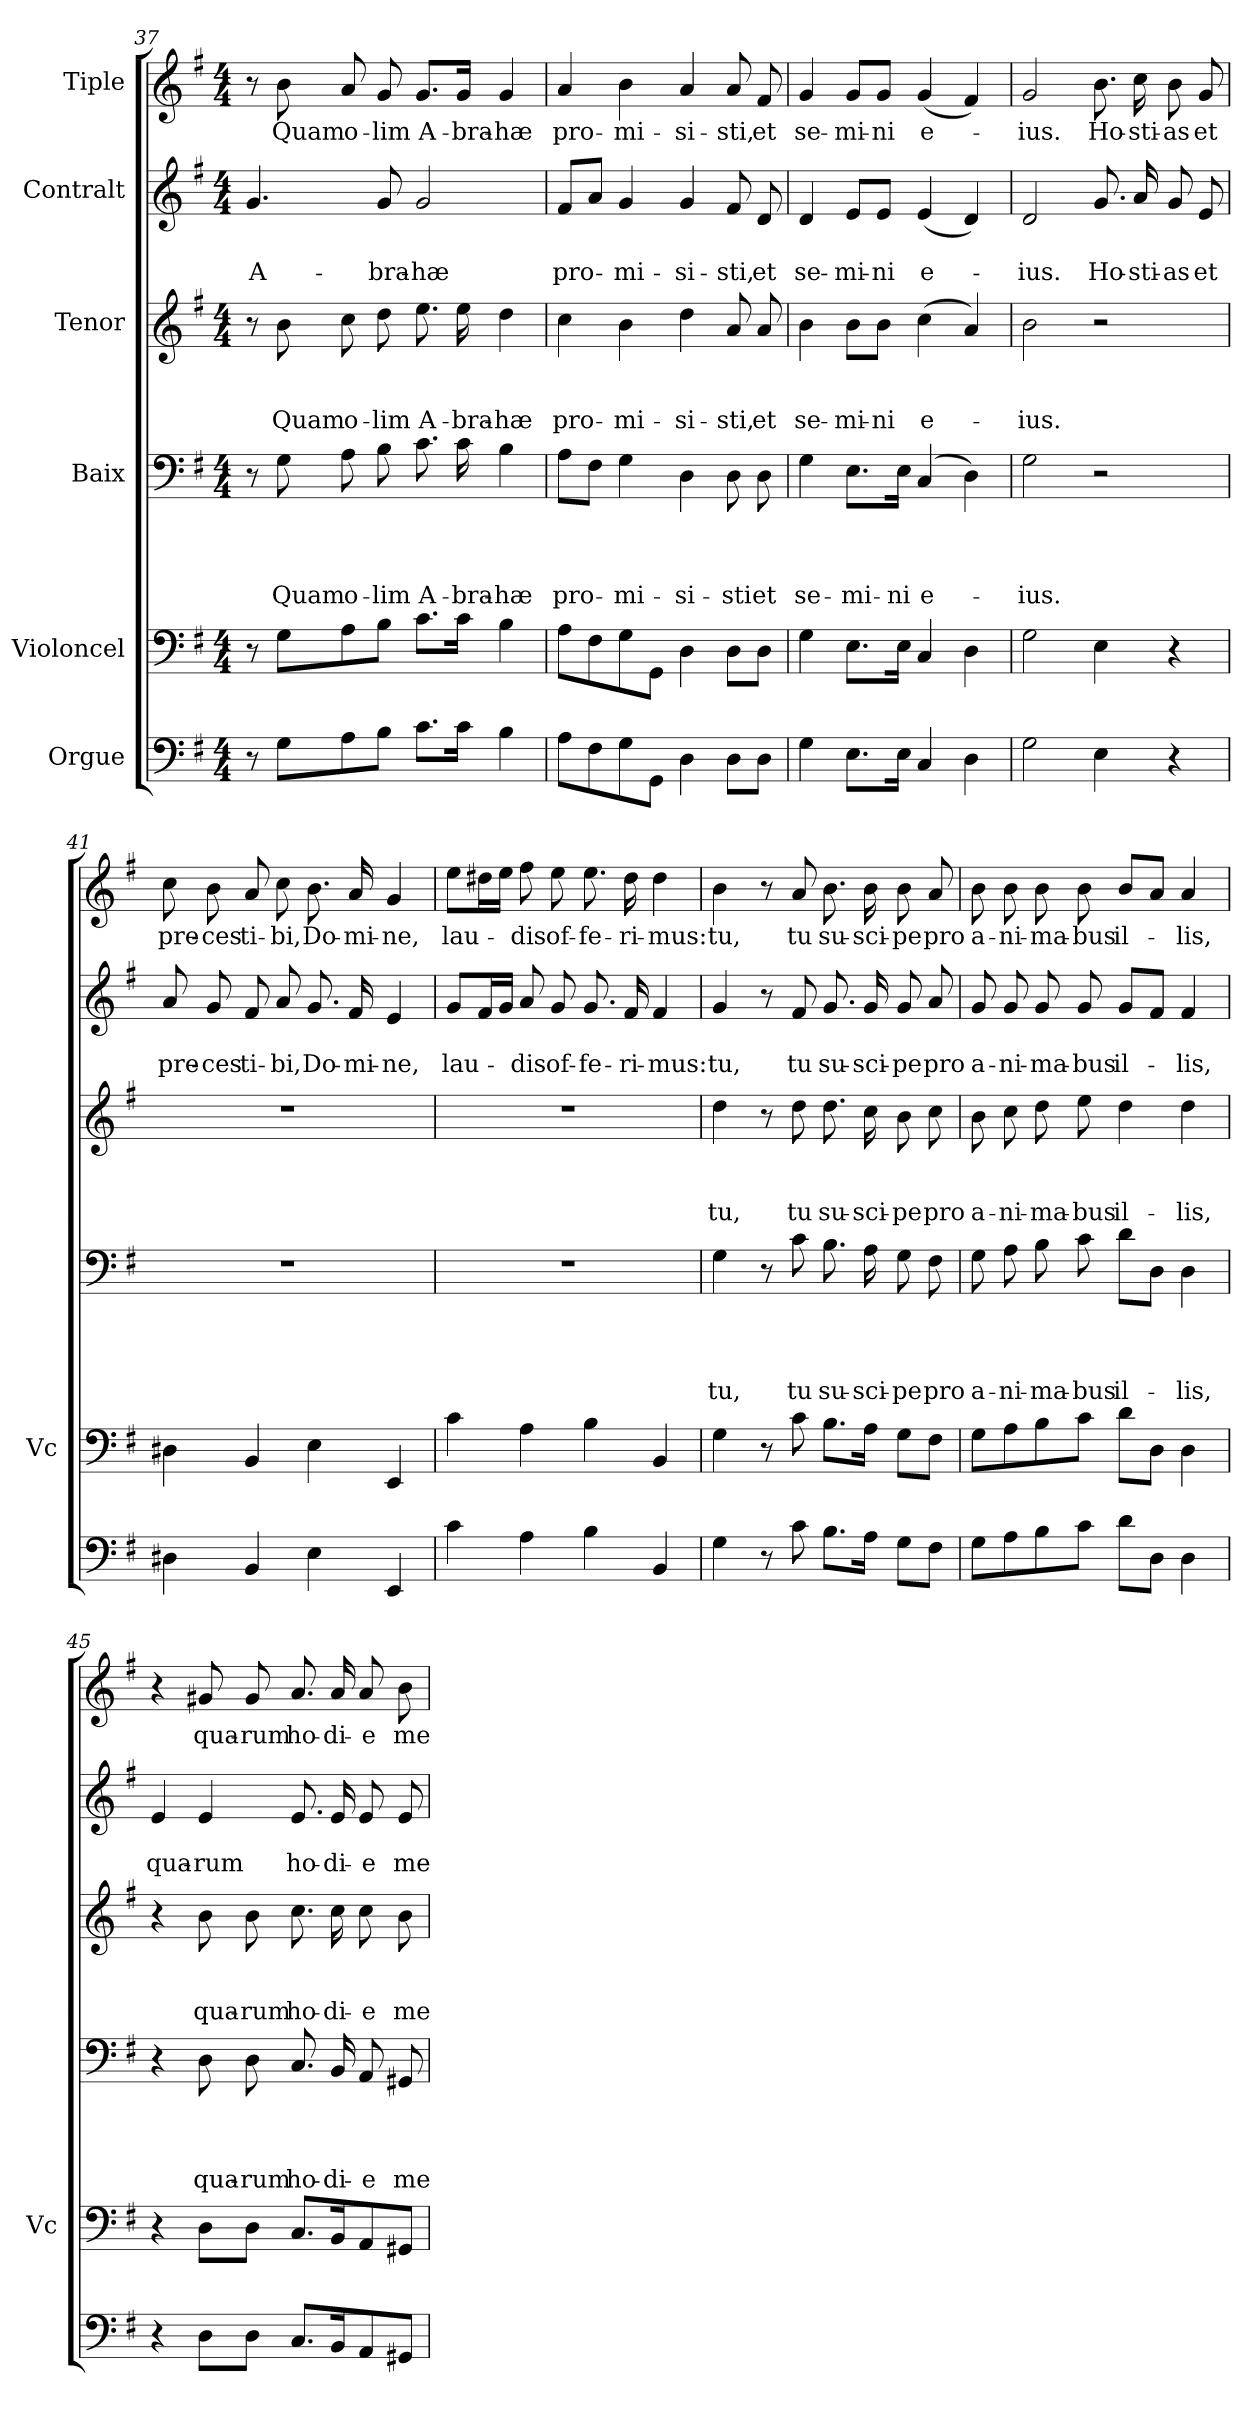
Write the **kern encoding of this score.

**kern	**kern	**kern	**text	**text	**text	**text	**kern	**text	**text	**text	**kern	**text	**text	**kern	**text
*part6	*part5	*part4	*part4	*part4	*part4	*part4	*part3	*part3	*part3	*part3	*part2	*part2	*part2	*part1	*part1
*staff6	*staff5	*staff4	*staff4	*staff4	*staff4	*staff4	*staff3	*staff3	*staff3	*staff3	*staff2	*staff2	*staff2	*staff1	*staff1
*I"Orgue	*I"Violoncel	*I"Baix	*	*	*	*	*I"Tenor	*	*	*	*I"Contralt	*	*	*I"Tiple	*
*	*I'Vc	*	*	*	*	*	*	*	*	*	*	*	*	*	*
*clefF4	*clefF4	*clefF4	*	*	*	*	*clefG2	*	*	*	*clefG2	*	*	*clefG2	*
*k[f#]	*k[f#]	*k[f#]	*	*	*	*	*k[f#]	*	*	*	*k[f#]	*	*	*k[f#]	*
*G:	*G:	*G:	*	*	*	*	*G:	*	*	*	*G:	*	*	*G:	*
*M4/4	*M4/4	*M4/4	*	*	*	*	*M4/4	*	*	*	*M4/4	*	*	*M4/4	*
=37	=37	=37	=37	=37	=37	=37	=37	=37	=37	=37	=37	=37	=37	=37	=37
!	!	!	!	!	!	!	!	!	!	!	!	!	!LO:LY:b	!	!
8r	8r	8r	.	.	.	.	8r	.	.	.	4.g/	.	A-	8r	.
!	!	!	!	!	!	!LO:LY:b	!	!	!	!LO:LY:b	!	!	!	!	!LO:LY:b
8G\L	8G\L	8G\	.	.	.	Quam	8b\	.	.	Quam	.	.	.	8b\	Quam
!	!	!	!	!	!	!LO:LY:b	!	!	!	!LO:LY:b	!	!	!	!	!LO:LY:b
8A\	8A\	8A\	.	.	.	o-	8cc\	.	.	o-	.	.	.	8a/	o-
!	!	!	!	!	!	!LO:LY:b	!	!	!	!LO:LY:b	!	!	!LO:LY:b	!	!LO:LY:b
8B\J	8B\J	8B\	.	.	.	-lim	8dd\	.	.	-lim	8g/	.	-bra-	8g/	-lim
!	!	!	!	!	!	!LO:LY:b	!	!	!	!LO:LY:b	!	!	!LO:LY:b	!	!LO:LY:b
8.c\L	8.c\L	8.c\	.	.	.	A-	8.ee\	.	.	A-	2g/	.	-hæ	8.g/L	A-
!	!	!	!	!	!	!LO:LY:b	!	!	!	!LO:LY:b	!	!	!	!	!LO:LY:b
16c\Jk	16c\Jk	16c\	.	.	.	-bra-	16ee\	.	.	-bra-	.	.	.	16g/Jk	-bra-
!	!	!	!	!	!	!LO:LY:b	!	!	!	!LO:LY:b	!	!	!	!	!LO:LY:b
4B\	4B\	4B\	.	.	.	-hæ	4dd\	.	.	-hæ	.	.	.	4g/	-hæ
=38	=38	=38	=38	=38	=38	=38	=38	=38	=38	=38	=38	=38	=38	=38	=38
!	!	!	!	!	!	!LO:LY:b	!	!	!	!LO:LY:b	!	!	!LO:LY:b	!	!LO:LY:b
8A\L	8A\L	8A\L	.	.	.	pro-	4cc\	.	.	pro-	8f#/L	.	pro-	4a/	pro-
8F#\	8F#\	8F#\J	.	.	.	.	.	.	.	.	8a/J	.	.	.	.
!	!	!	!	!	!	!LO:LY:b	!	!	!	!LO:LY:b	!	!	!LO:LY:b	!	!LO:LY:b
8G\	8G\	4G\	.	.	.	-mi-	4b\	.	.	-mi-	4g/	.	-mi-	4b\	-mi-
8GG\J	8GG\J	.	.	.	.	.	.	.	.	.	.	.	.	.	.
!	!	!	!	!	!	!LO:LY:b	!	!	!	!LO:LY:b	!	!	!LO:LY:b	!	!LO:LY:b
4D\	4D\	4D\	.	.	.	-si-	4dd\	.	.	-si-	4g/	.	-si-	4a/	-si-
!	!	!	!	!	!	!LO:LY:b	!	!	!	!LO:LY:b	!	!	!LO:LY:b	!	!LO:LY:b
8D\L	8D\L	8D\	.	.	.	-sti	8a/	.	.	-sti,	8f#/	.	-sti,	8a/	-sti,
!	!	!	!	!	!	!LO:LY:b	!	!	!	!LO:LY:b	!	!	!LO:LY:b	!	!LO:LY:b
8D\J	8D\J	8D\	.	.	.	et	8a/	.	.	et	8d/	.	et	8f#/	et
=39	=39	=39	=39	=39	=39	=39	=39	=39	=39	=39	=39	=39	=39	=39	=39
!	!	!	!	!	!	!LO:LY:b	!	!	!	!LO:LY:b	!	!	!LO:LY:b	!	!LO:LY:b
4G\	4G\	4G\	.	.	.	se-	4b\	.	.	se-	4d/	.	se-	4g/	se-
!	!	!	!	!	!	!LO:LY:b	!	!	!	!LO:LY:b	!	!	!LO:LY:b	!	!LO:LY:b
8.E\L	8.E\L	8.E\L	.	.	.	-mi-	8b\L	.	.	-mi-	8e/L	.	-mi-	8g/L	-mi-
!	!	!	!	!	!	!	!	!	!	!LO:LY:b	!	!	!LO:LY:b	!	!LO:LY:b
.	.	.	.	.	.	.	8b\J	.	.	-ni	8e/J	.	-ni	8g/J	-ni
!	!	!	!	!	!	!LO:LY:b	!	!	!	!	!	!	!	!	!
16E\Jk	16E\Jk	16E\Jk	.	.	.	-ni	.	.	.	.	.	.	.	.	.
!	!	!	!	!	!	!LO:LY:b	!	!	!	!LO:LY:b	!	!	!LO:LY:b	!	!LO:LY:b
4C/	4C/	(<4C/	.	.	.	e-	(>4cc\	.	.	e-	(<4e/	.	e-	(<4g/	e-
4D\	4D\	4D\)	.	.	.	.	4a/)	.	.	.	4d/)	.	.	4f#/)	.
!!LO:PB:g=z
=40	=40	=40	=40	=40	=40	=40	=40	=40	=40	=40	=40	=40	=40	=40	=40
!	!	!	!	!	!	!LO:LY:b	!	!	!	!LO:LY:b	!	!	!LO:LY:b	!	!LO:LY:b
2G\	2G\	2G\	.	.	.	-ius.	2b\	.	.	-ius.	2d/	.	-ius.	2g/	-ius.
!	!	!	!	!	!	!	!	!	!	!	!	!	!LO:LY:b	!	!LO:LY:b
4E\	4E\	2r	.	.	.	.	2r	.	.	.	8.g/	.	Ho-	8.b\	Ho-
!	!	!	!	!	!	!	!	!	!	!	!	!	!LO:LY:b	!	!LO:LY:b
.	.	.	.	.	.	.	.	.	.	.	16a/	.	-sti-	16cc\	-sti-
!	!	!	!	!	!	!	!	!	!	!	!	!	!LO:LY:b	!	!LO:LY:b
4r	4r	.	.	.	.	.	.	.	.	.	8g/	.	-as	8b\	-as
!	!	!	!	!	!	!	!	!	!	!	!	!	!LO:LY:b	!	!LO:LY:b
.	.	.	.	.	.	.	.	.	.	.	8e/	.	et	8g/	et
=41	=41	=41	=41	=41	=41	=41	=41	=41	=41	=41	=41	=41	=41	=41	=41
!	!	!	!	!	!	!	!	!	!	!	!	!	!LO:LY:b	!	!LO:LY:b
4D#X\	4D#X\	1r	.	.	.	.	1r	.	.	.	8a/	.	pre-	8cc\	pre-
!	!	!	!	!	!	!	!	!	!	!	!	!	!LO:LY:b	!	!LO:LY:b
.	.	.	.	.	.	.	.	.	.	.	8g/	.	-ces	8b\	-ces
!	!	!	!	!	!	!	!	!	!	!	!	!	!LO:LY:b	!	!LO:LY:b
4BB/	4BB/	.	.	.	.	.	.	.	.	.	8f#/	.	ti-	8a/	ti-
!	!	!	!	!	!	!	!	!	!	!	!	!	!LO:LY:b	!	!LO:LY:b
.	.	.	.	.	.	.	.	.	.	.	8a/	.	-bi,	8cc\	-bi,
!	!	!	!	!	!	!	!	!	!	!	!	!	!LO:LY:b	!	!LO:LY:b
4E\	4E\	.	.	.	.	.	.	.	.	.	8.g/	.	Do-	8.b\	Do-
!	!	!	!	!	!	!	!	!	!	!	!	!	!LO:LY:b	!	!LO:LY:b
.	.	.	.	.	.	.	.	.	.	.	16f#/	.	-mi-	16a/	-mi-
!	!	!	!	!	!	!	!	!	!	!	!	!	!LO:LY:b	!	!LO:LY:b
4EE/	4EE/	.	.	.	.	.	.	.	.	.	4e/	.	-ne,	4g/	-ne,
=42	=42	=42	=42	=42	=42	=42	=42	=42	=42	=42	=42	=42	=42	=42	=42
!	!	!	!	!	!	!	!	!	!	!	!	!	!LO:LY:b	!	!LO:LY:b
4c\	4c\	1r	.	.	.	.	1r	.	.	.	8g/L	.	lau-	8ee\L	lau-
.	.	.	.	.	.	.	.	.	.	.	16f#/L	.	.	16dd#X\L	.
.	.	.	.	.	.	.	.	.	.	.	16g/JJ	.	.	16ee\JJ	.
!	!	!	!	!	!	!	!	!	!	!	!	!	!LO:LY:b	!	!LO:LY:b
4A\	4A\	.	.	.	.	.	.	.	.	.	8a/	.	-dis	8ff#\	-dis
!	!	!	!	!	!	!	!	!	!	!	!	!	!LO:LY:b	!	!LO:LY:b
.	.	.	.	.	.	.	.	.	.	.	8g/	.	of-	8ee\	of-
!	!	!	!	!	!	!	!	!	!	!	!	!	!LO:LY:b	!	!LO:LY:b
4B\	4B\	.	.	.	.	.	.	.	.	.	8.g/	.	-fe-	8.ee\	-fe-
!	!	!	!	!	!	!	!	!	!	!	!	!	!LO:LY:b	!	!LO:LY:b
.	.	.	.	.	.	.	.	.	.	.	16f#/	.	-ri-	16dd#\	-ri-
!	!	!	!	!	!	!	!	!	!	!	!	!	!LO:LY:b	!	!LO:LY:b
4BB/	4BB/	.	.	.	.	.	.	.	.	.	4f#/	.	-mus:	4dd#\	-mus:
!!LO:LB:g=z
=43	=43	=43	=43	=43	=43	=43	=43	=43	=43	=43	=43	=43	=43	=43	=43
!	!	!	!	!	!	!LO:LY:b	!	!	!	!LO:LY:b	!	!	!LO:LY:b	!	!LO:LY:b
4G\	4G\	4G\	.	.	.	tu,	4dd\	.	.	tu,	4g/	.	tu,	4b\	tu,
8r	8r	8r	.	.	.	.	8r	.	.	.	8r	.	.	8r	.
!	!	!	!	!	!	!LO:LY:b	!	!	!	!LO:LY:b	!	!	!LO:LY:b	!	!LO:LY:b
8c\	8c\	8c\	.	.	.	tu	8dd\	.	.	tu	8f#/	.	tu	8a/	tu
!	!	!	!	!	!	!LO:LY:b	!	!	!	!LO:LY:b	!	!	!LO:LY:b	!	!LO:LY:b
8.B\L	8.B\L	8.B\	.	.	.	su-	8.dd\	.	.	su-	8.g/	.	su-	8.b\	su-
!	!	!	!	!	!	!LO:LY:b	!	!	!	!LO:LY:b	!	!	!LO:LY:b	!	!LO:LY:b
16A\Jk	16A\Jk	16A\	.	.	.	-sci-	16cc\	.	.	-sci-	16g/	.	-sci-	16b\	-sci-
!	!	!	!	!	!	!LO:LY:b	!	!	!	!LO:LY:b	!	!	!LO:LY:b	!	!LO:LY:b
8G\L	8G\L	8G\	.	.	.	-pe	8b\	.	.	-pe	8g/	.	-pe	8b\	-pe
!	!	!	!	!	!	!LO:LY:b	!	!	!	!LO:LY:b	!	!	!LO:LY:b	!	!LO:LY:b
8F#\J	8F#\J	8F#\	.	.	.	pro	8cc\	.	.	pro	8a/	.	pro	8a/	pro
=44	=44	=44	=44	=44	=44	=44	=44	=44	=44	=44	=44	=44	=44	=44	=44
!	!	!	!	!	!	!LO:LY:b	!	!	!	!LO:LY:b	!	!	!LO:LY:b	!	!LO:LY:b
8G\L	8G\L	8G\	.	.	.	a-	8b\	.	.	a-	8g/	.	a-	8b\	a-
!	!	!	!	!	!	!LO:LY:b	!	!	!	!LO:LY:b	!	!	!LO:LY:b	!	!LO:LY:b
8A\	8A\	8A\	.	.	.	-ni-	8cc\	.	.	-ni-	8g/	.	-ni-	8b\	-ni-
!	!	!	!	!	!	!LO:LY:b	!	!	!	!LO:LY:b	!	!	!LO:LY:b	!	!LO:LY:b
8B\	8B\	8B\	.	.	.	-ma-	8dd\	.	.	-ma-	8g/	.	-ma-	8b\	-ma-
!	!	!	!	!	!	!LO:LY:b	!	!	!	!LO:LY:b	!	!	!LO:LY:b	!	!LO:LY:b
8c\J	8c\J	8c\	.	.	.	-bus	8ee\	.	.	-bus	8g/	.	-bus	8b\	-bus
!	!	!	!	!	!	!LO:LY:b	!	!	!	!LO:LY:b	!	!	!LO:LY:b	!	!LO:LY:b
8d\L	8d\L	8d\L	.	.	.	il-	4dd\	.	.	il-	8g/L	.	il-	8b/L	il-
8D\J	8D\J	8D\J	.	.	.	.	.	.	.	.	8f#/J	.	.	8a/J	.
!	!	!	!	!	!	!LO:LY:b	!	!	!	!LO:LY:b	!	!	!LO:LY:b	!	!LO:LY:b
4D\	4D\	4D\	.	.	.	-lis,	4dd\	.	.	-lis,	4f#/	.	-lis,	4a/	-lis,
=45	=45	=45	=45	=45	=45	=45	=45	=45	=45	=45	=45	=45	=45	=45	=45
!	!	!	!	!	!	!	!	!	!	!	!	!	!LO:LY:b	!	!
4r	4r	4r	.	.	.	.	4r	.	.	.	4e/	.	qua-	4r	.
!	!	!	!	!	!	!LO:LY:b	!	!	!	!LO:LY:b	!	!	!LO:LY:b	!	!LO:LY:b
8D\L	8D\L	8D\	.	.	.	qua-	8b\	.	.	qua-	4e/	.	-rum	8g#X/	qua-
!	!	!	!	!	!	!LO:LY:b	!	!	!	!LO:LY:b	!	!	!	!	!LO:LY:b
8D\J	8D\J	8D\	.	.	.	-rum	8b\	.	.	-rum	.	.	.	8g#/	-rum
!	!	!	!	!	!	!LO:LY:b	!	!	!	!LO:LY:b	!	!	!LO:LY:b	!	!LO:LY:b
8.C/L	8.C/L	8.C/	.	.	.	ho-	8.cc\	.	.	ho-	8.e/	.	ho-	8.a/	ho-
!	!	!	!	!	!	!LO:LY:b	!	!	!	!LO:LY:b	!	!	!LO:LY:b	!	!LO:LY:b
16BB/k	16BB/k	16BB/	.	.	.	-di-	16cc\	.	.	-di-	16e/	.	-di-	16a/	-di-
!	!	!	!	!	!	!LO:LY:b	!	!	!	!LO:LY:b	!	!	!LO:LY:b	!	!LO:LY:b
8AA/	8AA/	8AA/	.	.	.	-e	8cc\	.	.	-e	8e/	.	-e	8a/	-e
!	!	!	!	!	!	!LO:LY:b	!	!	!	!LO:LY:b	!	!	!LO:LY:b	!	!LO:LY:b
8GG#X/J	8GG#X/J	8GG#X/	.	.	.	me-	8b\	.	.	me-	8e/	.	me-	8b\	me-
=	=	=	=	=	=	=	=	=	=	=	=	=	=	=	=
*-	*-	*-	*-	*-	*-	*-	*-	*-	*-	*-	*-	*-	*-	*-	*-
